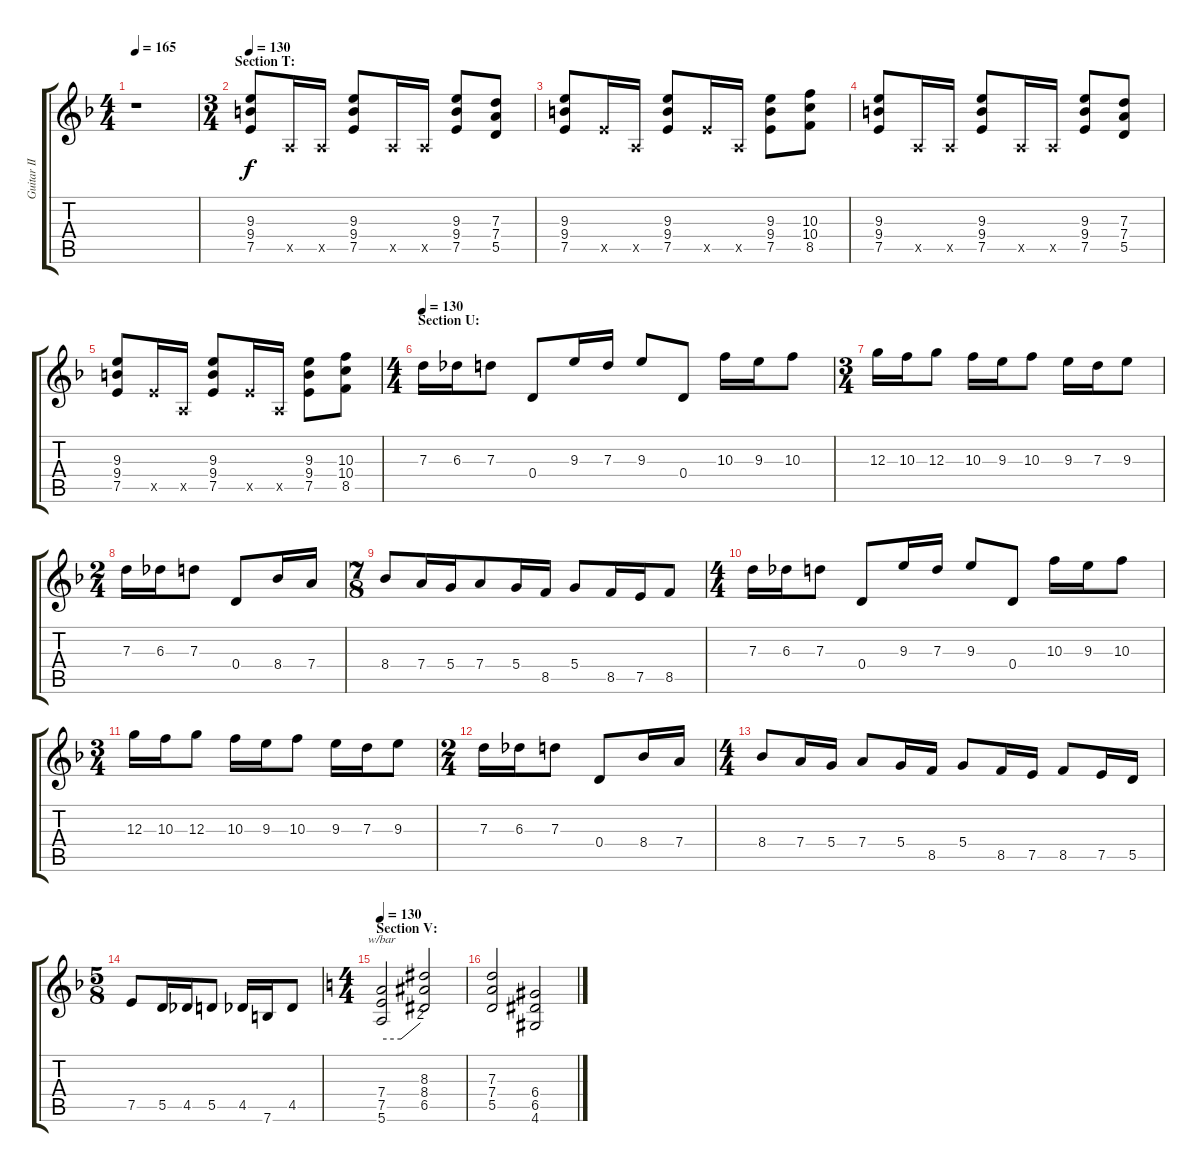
\track ("Guitar II" "Guitar II") {instrument overdrivenguitar}
\staff {score tabs}
\tuning (E4 B3 G3 D3 A2 E2) {hide}
\ts (4 4)
\tempo 165
\clef g2
\ks f
r.1{dy f} |
\ts (3 4)
\section ("" "Section T:")
\tempo 130
(9.3 9.4 7.5).8{volume 11 balance 16 instrument overdrivenguitar} 0.5{x}.16 0.5{x}.16 (9.3 9.4 7.5).8 0.5{x}.16 0.5{x}.16 (9.3 9.4 7.5).8 (7.3 7.4 5.5).8 |
(9.3 9.4 7.5).8 7.5{x}.16 0.5{x}.16 (9.3 9.4 7.5).8 7.5{x}.16 0.5{x}.16 (9.3 9.4 7.5).8 (10.3 10.4 8.5).8 |
(9.3 9.4 7.5).8 0.5{x}.16 0.5{x}.16 (9.3 9.4 7.5).8 0.5{x}.16 0.5{x}.16 (9.3 9.4 7.5).8 (7.3 7.4 5.5).8 |
(9.3 9.4 7.5).8 7.5{x}.16 0.5{x}.16 (9.3 9.4 7.5).8 7.5{x}.16 0.5{x}.16 (9.3 9.4 7.5).8 (10.3 10.4 8.5).8 |
\ts (4 4)
\section ("" "Section U:")
\tempo 170
\tempo 130
7.3.16{volume 11 balance 16 instrument overdrivenguitar} 6.3.16 7.3.8 0.4.8 9.3.16 7.3.16 9.3.8 0.4.8 10.3.16 9.3.16 10.3.8 |
\ts (3 4)
12.3.16 10.3.16 12.3.8 10.3.16 9.3.16 10.3.8 9.3.16 7.3.16 9.3.8 |
\ts (2 4)
7.3.16 6.3.16 7.3.8 0.4.8 8.4.16 7.4.16 |
\ts (7 8)
8.4.8 7.4.16 5.4.16 7.4.8 5.4.16 8.5.16 5.4.8 8.5.16 7.5.16 8.5.8 |
\ts (4 4)
7.3.16{volume 11 balance 16 instrument overdrivenguitar} 6.3.16 7.3.8 0.4.8 9.3.16 7.3.16 9.3.8 0.4.8 10.3.16 9.3.16 10.3.8 |
\ts (3 4)
12.3.16 10.3.16 12.3.8 10.3.16 9.3.16 10.3.8 9.3.16 7.3.16 9.3.8 |
\ts (2 4)
7.3.16 6.3.16 7.3.8 0.4.8 8.4.16 7.4.16 |
\ts (4 4)
8.4.8 7.4.16 5.4.16 7.4.8 5.4.16 8.5.16 5.4.8 8.5.16 7.5.16 8.5.8 7.5.16 5.5.16 |
\ts (5 8)
7.5.8 5.5.16 4.5.16 5.5.8 4.5.16 7.6.16 4.5.8 |
\ts (4 4)
\section ("" "Section V:")
\tempo 130
\ks c
(7.4 7.5 5.6).2{tbe (custom default 0 0 30 0 60 8) volume 11 balance 16 instrument overdrivenguitar} (8.3 8.4 6.5).2 |
(7.3 7.4 5.5).2 (6.4 6.5 4.6).2
